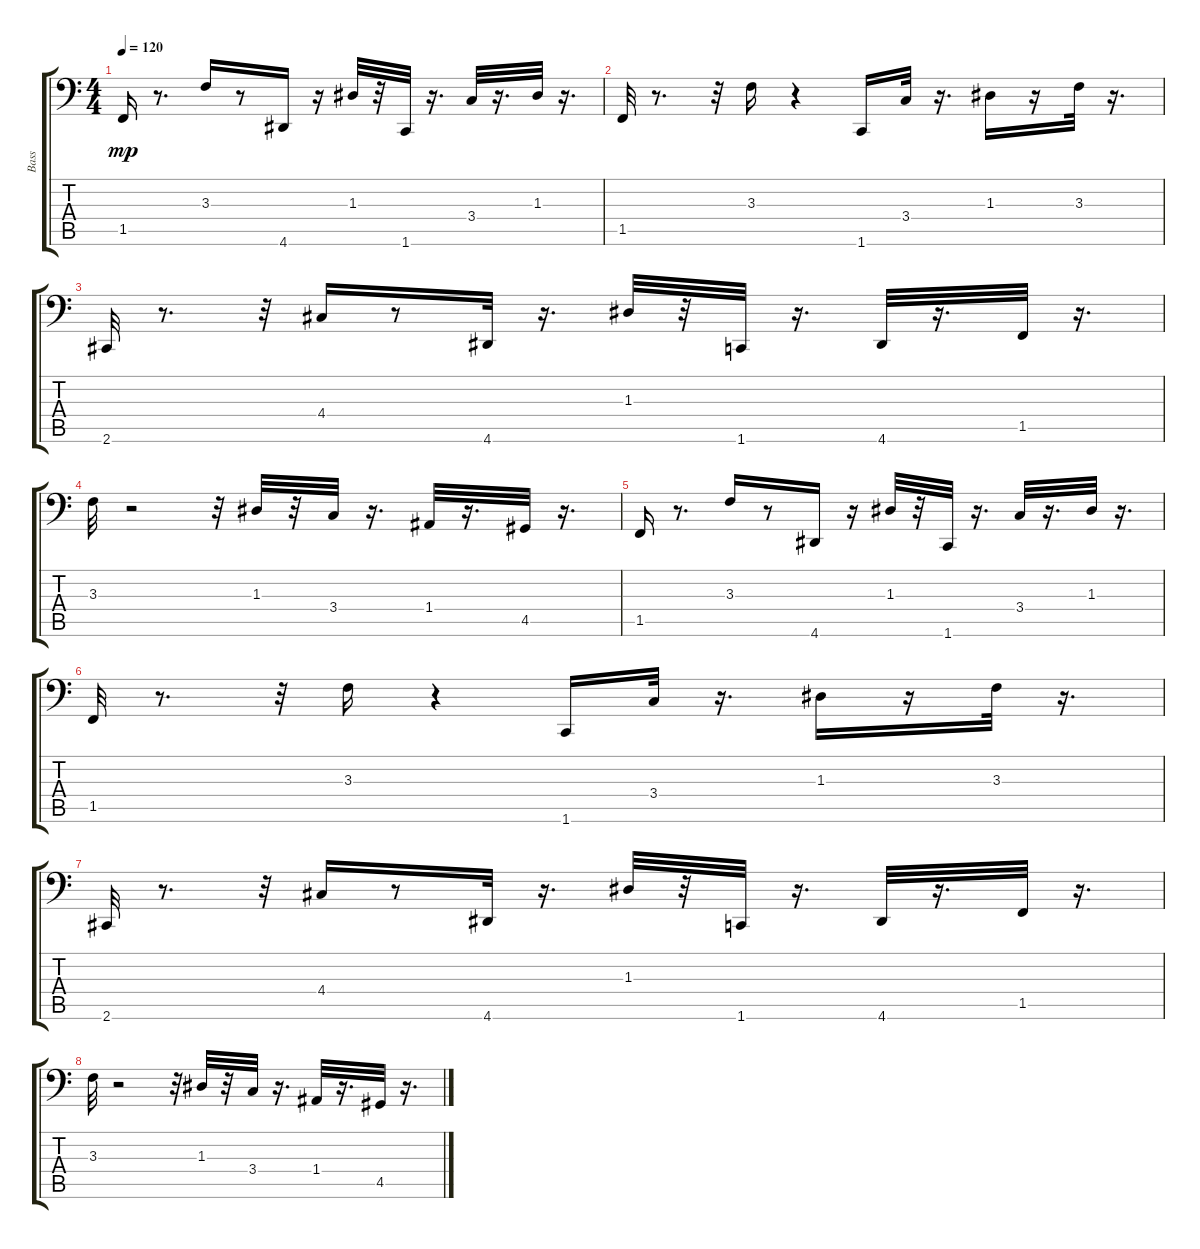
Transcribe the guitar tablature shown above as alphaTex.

\track ("Bass" "Bass") {instrument synthbass1}
\staff {score tabs}
\tuning (C3 G2 D2 A1 E1 B0) {hide}
\ts (4 4)
\tempo 120
\clef f4
\ks c
1.5.16{dy mp} r.8{d} 3.3.16 r.8 4.6.16 r.16 1.3.32 r.32 1.6.32 r.16{d} 3.4.32 r.16{d} 1.3.32 r.16{d} |
1.5.32 r.8{d} r.32 3.3.16 r.4 1.6.16 3.4.32 r.16{d} 1.3.16 r.16 3.3.32 r.16{d} |
2.6.32 r.8{d} r.32 4.4.16 r.8 4.6.32 r.16{d} 1.3.32 r.32 1.6.32 r.16{d} 4.6.32 r.16{d} 1.5.32 r.16{d} |
3.3.32 r.2 r.32 1.3.32 r.32 3.4.32 r.16{d} 1.4.32 r.16{d} 4.5.32 r.16{d} |
1.5.16 r.8{d} 3.3.16 r.8 4.6.16 r.16 1.3.32 r.32 1.6.32 r.16{d} 3.4.32 r.16{d} 1.3.32 r.16{d} |
1.5.32 r.8{d} r.32 3.3.16 r.4 1.6.16 3.4.32 r.16{d} 1.3.16 r.16 3.3.32 r.16{d} |
2.6.32 r.8{d} r.32 4.4.16 r.8 4.6.32 r.16{d} 1.3.32 r.32 1.6.32 r.16{d} 4.6.32 r.16{d} 1.5.32 r.16{d} |
3.3.32 r.2 r.32 1.3.32 r.32 3.4.32 r.16{d} 1.4.32 r.16{d} 4.5.32 r.16{d}
